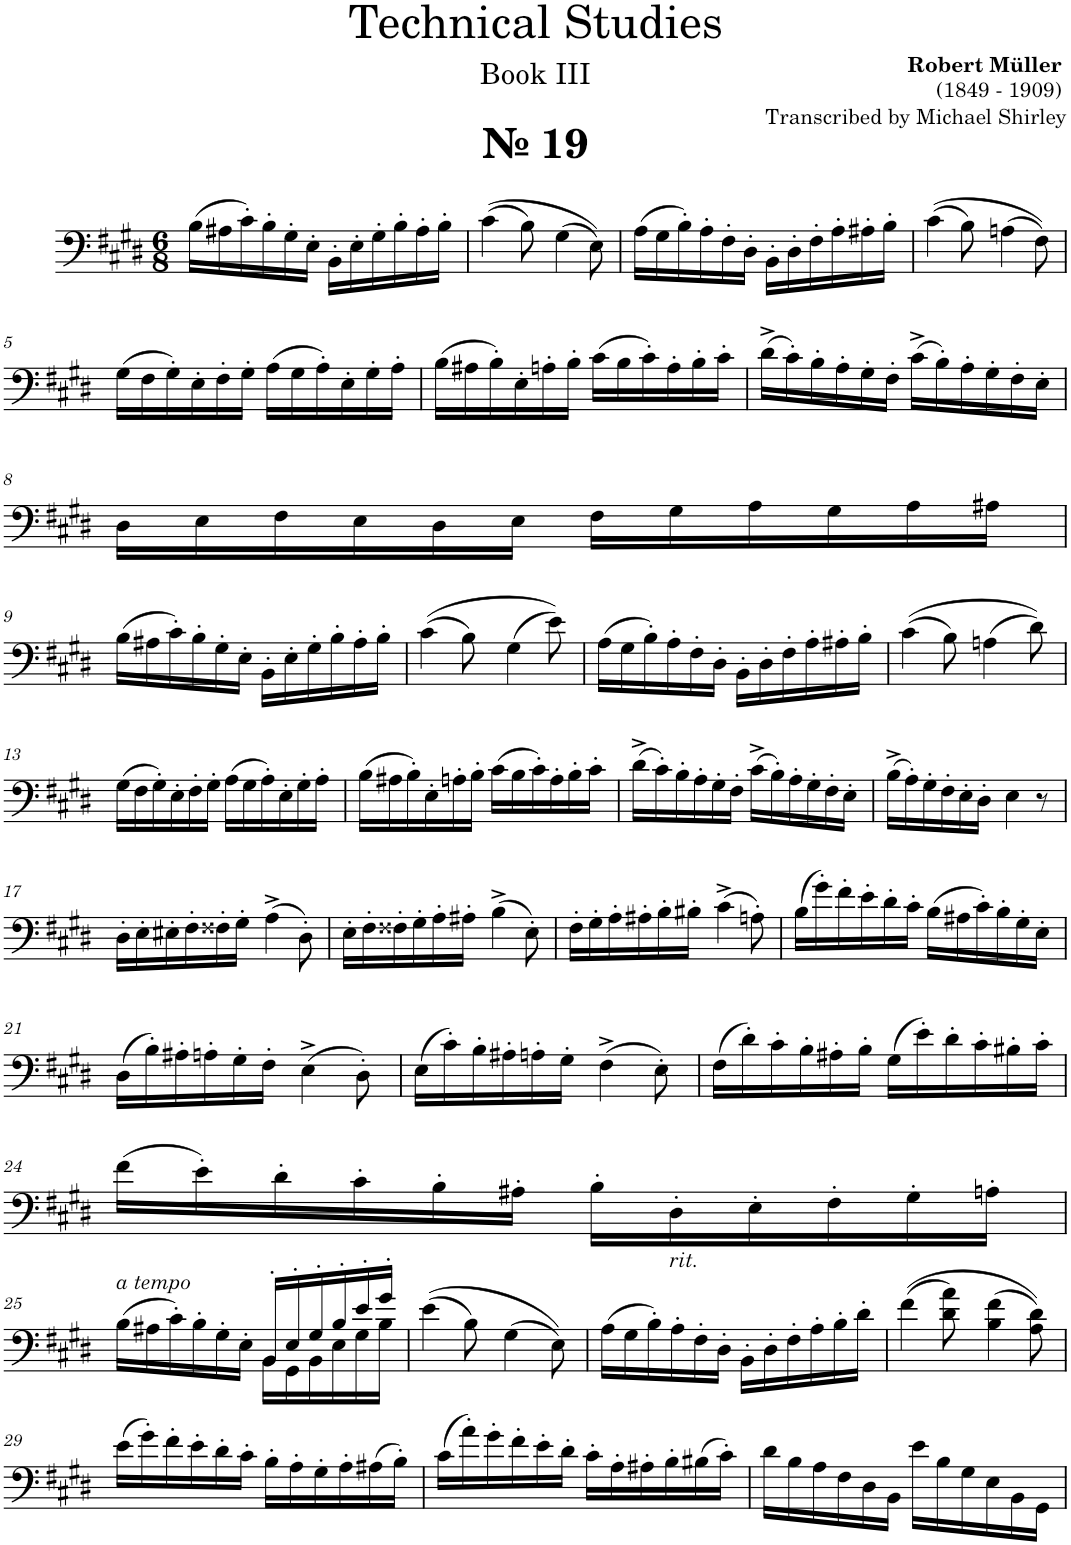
**kern
*part1
*staff1
*I"Trombone
*I'Tbn.
*clefF4
*k[f#c#g#d#]
*M6/8
=1
!LO:TX:a:B:t=№ 19
(16B\LL
16A#X\
16c#'\)
16B'\
16G#'\
16E'\JJ
16BB'\LL
16E'\
16G#'\
16B'\
16A#'\
16B'\JJ
=2
((4c#\
8B\)
(4G#\
8E\))
=3
(16A\LL
16G#\
16B'\)
16A'\
16F#'\
16D#'\JJ
16BB'\LL
16D#'\
16F#'\
16A'\
16A#X'\
16B'\JJ
=4
((4c#\
8B\)
(4An\
8F#\))
!!LO:LB:g=z
=5
(16G#\LL
16F#\
16G#'\)
16E'\
16F#'\
16G#'\JJ
(16A\LL
16G#\
16A'\)
16E'\
16G#'\
16A'\JJ
=6
(16B\LL
16A#X\
16B'\)
16E'\
16An'\
16B'\JJ
(16c#\LL
16B\
16c#'\)
16A'\
16B'\
16c#'\JJ
=7
(16d#^\LL
16c#'\)
16B'\
16A'\
16G#'\
16F#'\JJ
(16c#^\LL
16B'\)
16A'\
16G#'\
16F#'\
16E'\JJ
!!LO:LB:g=z
=8
16D#\LL
16E\
16F#\
16E\
16D#\
16E\JJ
16F#\LL
16G#\
16A\
16G#\
16A\
16A#X\JJ
!!LO:LB:g=z
=9
(16B\LL
16A#X\
16c#'\)
16B'\
16G#'\
16E'\JJ
16BB'\LL
16E'\
16G#'\
16B'\
16A#'\
16B'\JJ
=10
((4c#\
8B\)
(4G#\
8e\))
=11
(16A\LL
16G#\
16B'\)
16A'\
16F#'\
16D#'\JJ
16BB'\LL
16D#'\
16F#'\
16A'\
16A#X'\
16B'\JJ
=12
((4c#\
8B\)
(4An\
8d#\))
!!LO:LB:g=z
=13
(16G#\LL
16F#\
16G#'\)
16E'\
16F#'\
16G#'\JJ
(16A\LL
16G#\
16A'\)
16E'\
16G#'\
16A'\JJ
=14
(16B\LL
16A#X\
16B'\)
16E'\
16An'\
16B'\JJ
(16c#\LL
16B\
16c#'\)
16A'\
16B'\
16c#'\JJ
=15
(16d#^\LL
16c#'\)
16B'\
16A'\
16G#'\
16F#'\JJ
(16c#^\LL
16B'\)
16A'\
16G#'\
16F#'\
16E'\JJ
=16
(16B^\LL
16A'\)
16G#'\
16F#'\
16E'\
16D#'\JJ
4E\
8r
!!LO:LB:g=z
=17
16D#'\LL
16E'\
16E#X'\
16F#'\
16F##X'\
16G#'\JJ
(4A^\
8D#'\)
=18
16E'\LL
16F#'\
16F##X'\
16G#'\
16A'\
16A#X'\JJ
(4B^\
8E'\)
=19
16F#'\LL
16G#'\
16A'\
16A#X'\
16B'\
16B#X'\JJ
(4c#^\
8An'\)
=20
(16B\LL
16g#'\)
16f#'\
16e'\
16d#'\
16c#'\JJ
(16B\LL
16A#X\
16c#'\)
16B'\
16G#'\
16E'\JJ
!!LO:LB:g=z
=21
(16D#\LL
16B'\)
16A#X'\
16An'\
16G#'\
16F#'\JJ
(4E^\
8D#'\)
=22
(16E\LL
16c#'\)
16B'\
16A#X'\
16An'\
16G#'\JJ
(4F#^\
8E'\)
=23
(16F#\LL
16d#'\)
16c#'\
16B'\
16A#X'\
16B'\JJ
(16G#\LL
16e'\)
16d#'\
16c#'\
16B#X'\
16c#'\JJ
!!LO:LB:g=z
=24
(16f#\LL
16e'\)
16d#'\
16c#'\
16B'\
16A#X'\JJ
16B'\LL
!LO:TX:b:i:t=rit.
16D#'\
16E'\
16F#'\
16G#'\
16An'\JJ
!!LO:LB:g=z
=25
*^
!LO:TX:a:i:t=a tempo	!
(16B\LL	4.ryy
16A#X\	.
16c#'\)	.
16B'\	.
16G#'\	.
16E'\JJ	.
16BB'/LL	16BB\LL
16E'/	16GG#\
16G#'/	16BB\
16B'/	16E\
16e'/	16G#\
16g#'/JJ	16B\JJ
*v	*v
=26
((4e\
8B\)
(4G#\
8E\))
=27
(16A\LL
16G#\
16B'\)
16A'\
16F#'\
16D#'\JJ
16BB'\LL
16D#'\
16F#'\
16A'\
16B'\
16d#'\JJ
=28
((4f#\
8d#\ 8a\)
(4B\ 4f#\
8A\ 8d#\))
!!LO:LB:g=z
=29
(16e\LL
16g#'\)
16f#'\
16e'\
16d#'\
16c#'\JJ
16B'\LL
16A'\
16G#'\
16A'\
(16A#X\
16B'\JJ)
=30
(16c#\LL
16a'\)
16g#'\
16f#'\
16e'\
16d#'\JJ
16c#'\LL
16A'\
16A#X'\
16B'\
(16B#X\
16c#'\JJ)
=31
16d#\LL
16B\
16A\
16F#\
16D#\
16BB\JJ
16e\LL
16B\
16G#\
16E\
16BB\
16GG#\JJ
=
*-
